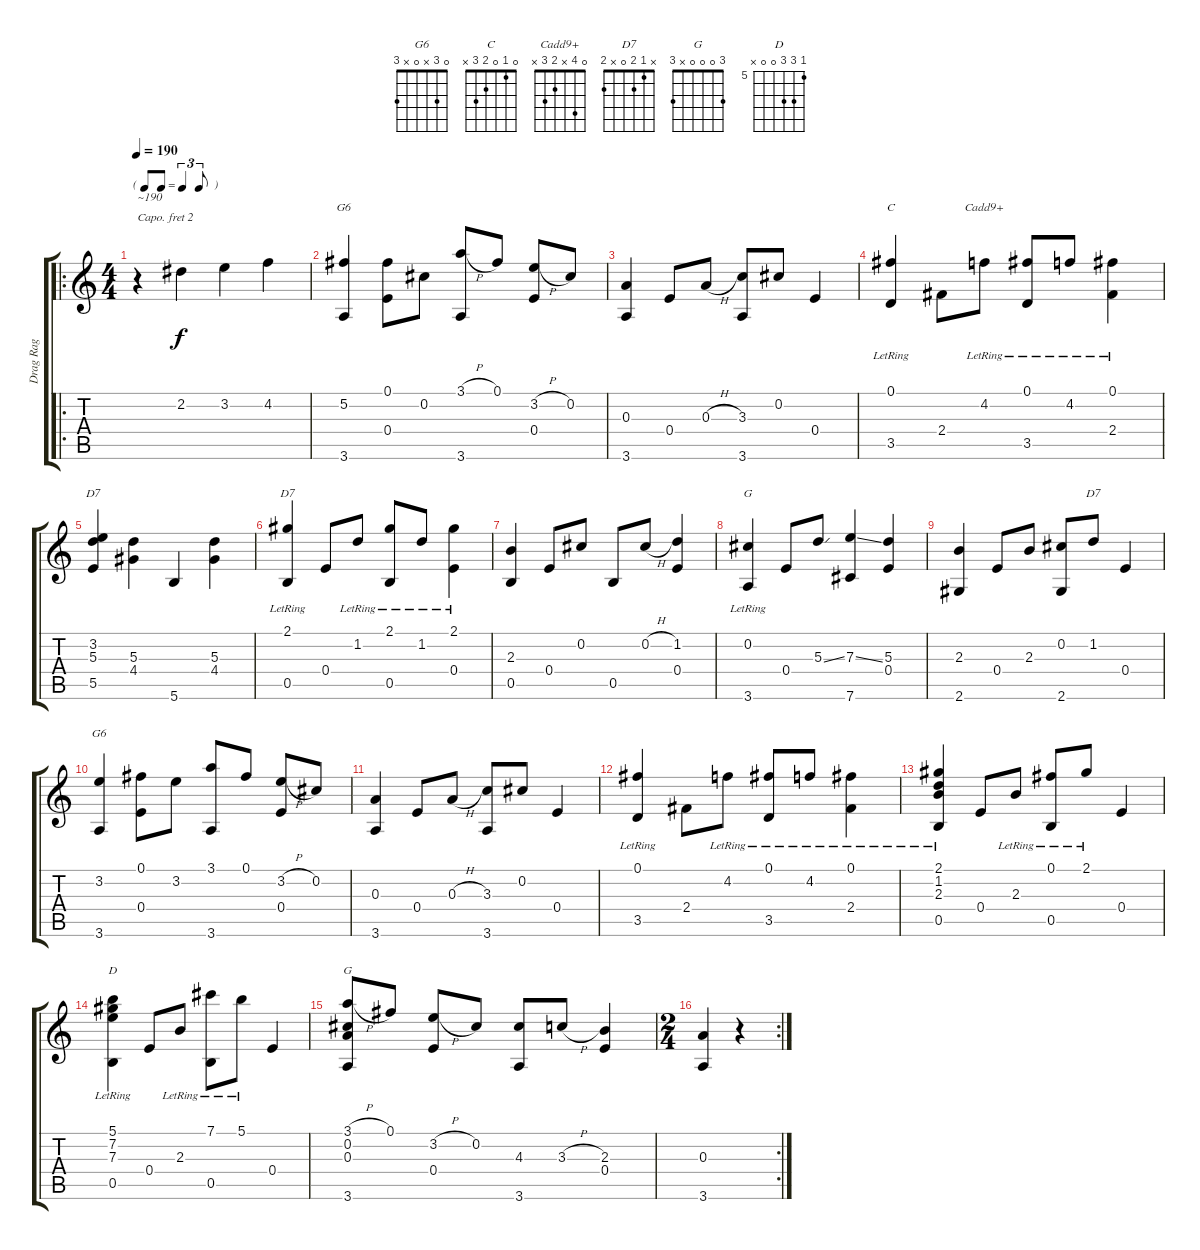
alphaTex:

\track ("Drag Rag" "Drag Rag") {instrument acousticguitarsteel}
\staff {score tabs}
\capo 2
\tuning (E4 B3 G3 D3 A2 E2) {hide}
\chord ("G6" 0 5 x 0 x 3)
\chord ("C" 0 1 0 2 3 x)
\chord ("Cadd9+" 0 4 x 2 3 x)
\chord ("D7" x 3 5 4 5 x)
\chord ("D7" 2 1 2 0 0 x)
\chord ("G" x 0 0 0 x 3)
\chord ("D7" x 1 2 0 x 2)
\chord ("G6" 0 3 x 0 x 3)
\chord ("D" 5 7 7 0 0 x) {firstfret 5}
\chord ("G" 3 0 0 0 x 3)
\ro
\ts (4 4)
\tf triplet8th
\tempo 190
\clef g2
\ks c
r.4{txt "~190" dy f instrument acousticguitarsteel} 2.2.4 3.2.4 4.2.4 |
(5.2 3.6).4{ch "G6"} (0.1 0.4).8 0.2.8 (3.1{h} 3.6).8 0.1.8 (3.2{h} 0.4).8 0.2.8 |
(0.3 3.6).4 0.4.8 0.3{h}.8 (3.3 3.6).8 0.2.8 0.4.4 |
(0.1{lr} 3.5).4{ch "C"} 2.4.8 4.2{lr}.8{ch "Cadd9+"} (0.1{lr} 3.5).8 4.2{lr}.8 (0.1{lr} 2.4).4 |
(3.2 5.3 5.5).4{ch "D7"} (5.3 4.4).4 5.6.4 (5.3 4.4).4 |
(2.1{lr} 0.5).4{ch "D7"} 0.4.8 1.2{lr}.8 (2.1{lr} 0.5).8 1.2{lr}.8 (2.1{lr} 0.4).4 |
(2.3 0.5).4 0.4.8 0.2.8 0.5.8 0.2{h}.8 (1.2 0.4).4 |
(0.2{lr} 3.6).4{ch "G"} 0.4.8 5.3{ss}.8 (7.3{ss} 7.6).4 (5.3 0.4).4 |
(2.3 2.6).4 0.4.8 2.3.8 (0.2 2.6).8 1.2.8{ch "D7"} 0.4.4 |
(3.2 3.6).4{ch "G6"} (0.1 0.4).8 3.2.8 (3.1 3.6).8 0.1.8 (3.2{h} 0.4).8 0.2.8 |
(0.3 3.6).4 0.4.8 0.3{h}.8 (3.3 3.6).8 0.2.8 0.4.4 |
(0.1{lr} 3.5).4 2.4.8 4.2{lr}.8 (0.1{lr} 3.5).8 4.2{lr}.8 (0.1{lr} 2.4).4 |
(2.1{lr} 1.2{lr} 2.3{lr} 0.5).4 0.4.8 2.3{lr}.8 (0.1{lr} 0.5).8 2.1{lr}.8 0.4.4 |
(5.1{lr} 7.2{lr} 7.3{lr} 0.5).4{ch "D"} 0.4.8 2.3{lr}.8 (7.1{lr} 0.5).8 5.1{lr}.8 0.4.4 |
(3.1{h} 0.2 0.3 3.6).8{ch "G"} 0.1.8 (3.2{h} 0.4).8 0.2.8 (4.3 3.6).8 3.3{h}.8 (2.3 0.4).4 |
\rc 2
\ts (2 4)
(0.3 3.6).4 r.4
